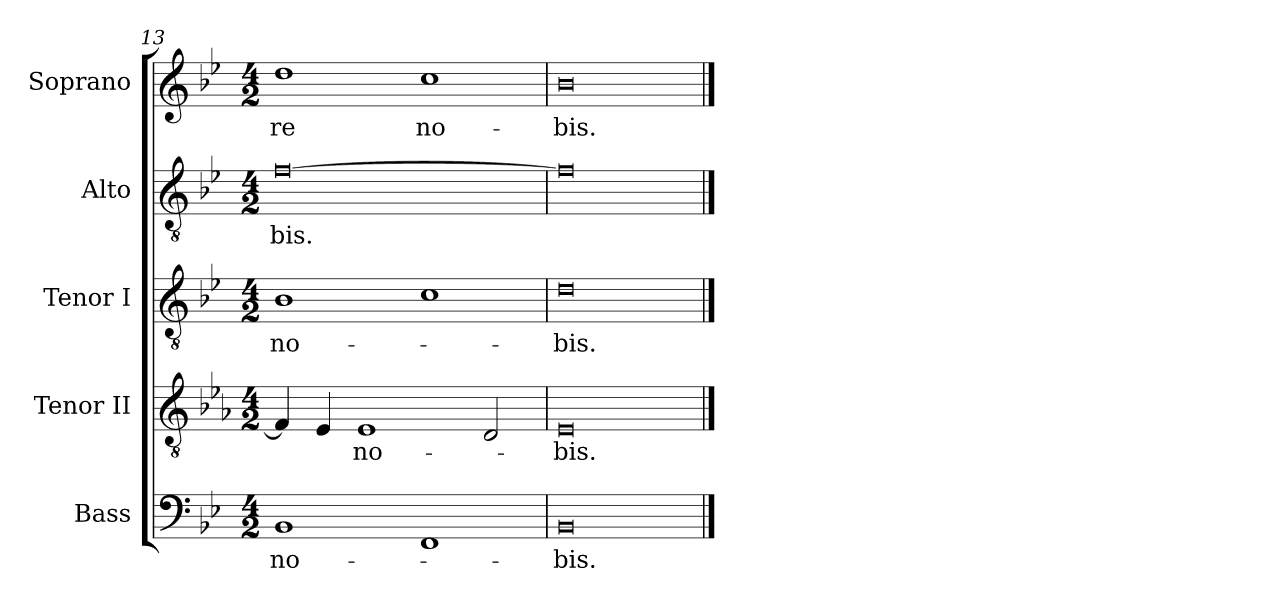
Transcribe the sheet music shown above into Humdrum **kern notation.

**kern	**text	**kern	**text	**kern	**text	**kern	**text	**kern	**text
*part5	*part5	*part4	*part4	*part3	*part3	*part2	*part2	*part1	*part1
*staff5	*staff5	*staff4	*staff4	*staff3	*staff3	*staff2	*staff2	*staff1	*staff1
*I"Bass	*	*I"Tenor II	*	*I"Tenor I	*	*I"Alto	*	*I"Soprano	*
*I'B	*	*	*	*I'T	*	*I'A	*	*	*
*clefF4	*	*clefGv2	*	*clefGv2	*	*clefGv2	*	*clefG2	*
*	*	*ITrd-4c-7	*	*	*	*	*	*	*
*k[b-e-]	*	*k[b-e-]	*	*k[b-e-]	*	*k[b-e-]	*	*k[b-e-]	*
*B-:	*	*B-:	*	*B-:	*	*B-:	*	*B-:	*
*M4/2	*	*M4/2	*	*M4/2	*	*M4/2	*	*M4/2	*
=13	=13	=13	=13	=13	=13	=13	=13	=13	=13
!	!LO:LY:b:color=#000000	!	!	!	!	!	!	!	!
!	!	!	!	!	!LO:LY:b:color=#000000	!	!	!	!
!	!	!	!	!	!	!	!LO:LY:b:color=#000000	!	!
!	!	!	!	!	!	!	!	!	!LO:LY:b:color=#000000
1BB-i	no-	4ci/]	.	1B-i	no-	[>0fi	-bis.	1ddi	-re
.	.	4B-i/	.	.	.	.	.	.	.
!	!	!	!LO:LY:b:color=#000000	!	!	!	!	!	!
.	.	1B-i	no-	.	.	.	.	.	.
!	!	!	!	!	!	!	!	!	!LO:LY:b:color=#000000
1FFi	.	.	.	1ci	.	.	.	1cci	no-
.	.	2Ai/	.	.	.	.	.	.	.
=14	=14	=14	=14	=14	=14	=14	=14	=14	=14
!	!LO:LY:b:color=#000000	!	!	!	!	!	!	!	!
!	!	!	!LO:LY:b:color=#000000	!	!	!	!	!	!
!	!	!	!	!	!LO:LY:b:color=#000000	!	!	!	!
!	!	!	!	!	!	!	!	!	!LO:LY:b:color=#000000
0BB-i	-bis.	0B-i	-bis.	0di	-bis.	0fi]	.	0b-i	-bis.
==	==	==	==	==	==	==	==	==	==
*-	*-	*-	*-	*-	*-	*-	*-	*-	*-
